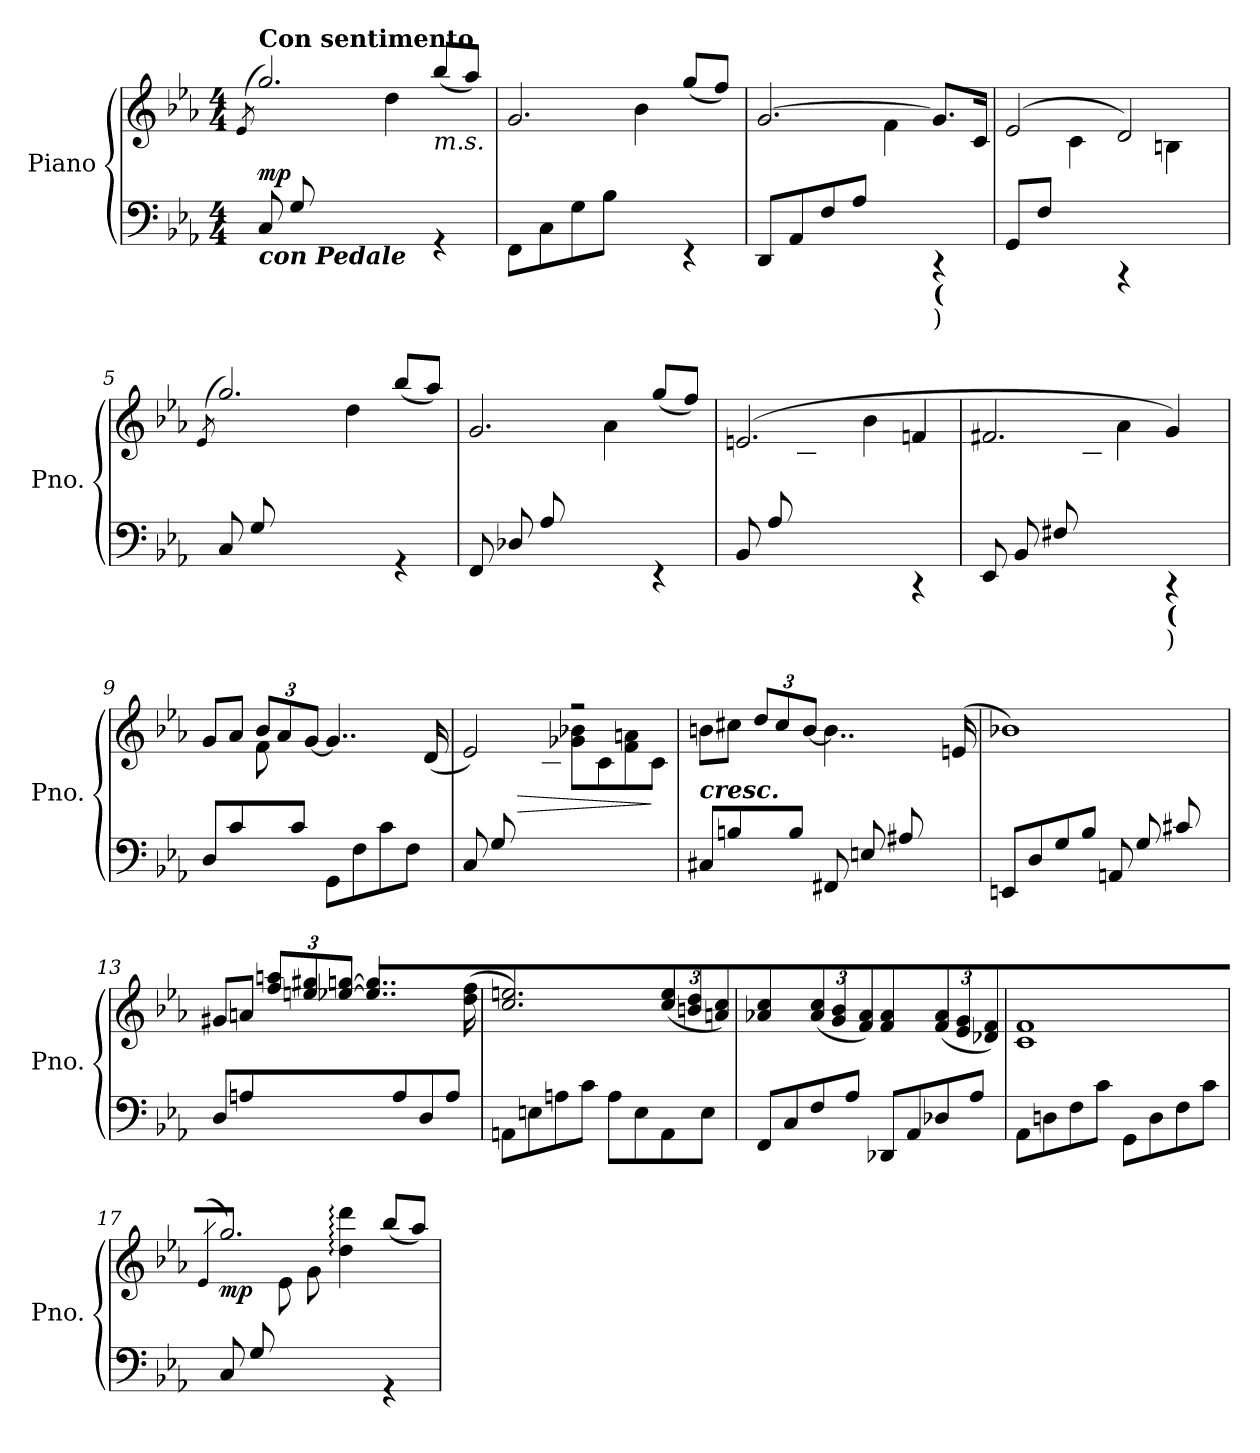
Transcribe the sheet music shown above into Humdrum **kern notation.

**kern	**kern	**dynam
*part1	*part1	*part1
*staff2	*staff1	*staff1/2
*I"Piano	*	*
*I'Pno.	*	*
*clefF4	*clefG2	*
*k[b-e-a-]	*k[b-e-a-]	*
*M4/4	*M4/4	*
=1	=1	=1
.	(<8qe-/	.
*	*^	*
!	!LO:TX:a:B:t=Con sentimento	!	!
!LO:TX:b:Bi:t=con Pedale	!	!	!
!	!	!	!LO:DY:b
8C/L	2.gg/)	4ryy	mp
8G/	.	.	.
2ryy	.	8e-\	.
.	.	8g\J	.
.	.	4dd\	.
!	!LO:TX:b:i:t=m.s.	!	!
4rGG	(>8bb-/L	4ryy	.
.	8aa-/J)	.	.
=2	=2	=2	=2
8FF\L	2.g/	2ryy	.
8C\	.	.	.
8G\	.	.	.
8B-\J	.	.	.
4ryy	.	4b-\	.
4rEE	(>8gg/L	4ryy	.
.	8ff/J)	.	.
=3	=3	=3	=3
8DD/L	[2.g/	2ryy	.
8AA-/	.	.	.
8F/	.	.	.
8A-/J	.	.	.
4ryy	.	4f\	.
!LO:TX:b:B:t=(	!	!	!
!LO:TX:b:t=)	!	!	!
4rCC	8.g/L]	4ryy	.
.	16c/Jk	.	.
=4	=4	=4	=4
*^	*	*	*
8GG/L	2..ryy	(>2e-/	4ryy	.
8F/J	.	.	.	.
4ryy	.	.	4c\	.
4rAAA	.	2d/)	4ryy	.
4ryy	.	.	(<4Bn\	.
.	8rGGyy)	.	.	.
*v	*v	*	*	*
=5	=5	=5	=5
.	(<8qe-/	.	.
8C/L	2.gg/)	4ryy	.
8G/	.	.	.
2ryy	.	8e-\	.
.	.	8g\J	.
.	.	4dd\	.
4rGG	(>8bb-/L	4ryy	.
.	8aa-/J)	.	.
=6	=6	=6	=6
8FF/L	2.g/	4.ryy	.
8D-X/	.	.	.
8A-/	.	.	.
4.ryy	.	8d-X\J	.
.	.	4a-\	.
4rEE	(>8gg/L	4ryy	.
.	8ff/J)	.	.
=7	=7	=7	=7
8BB-/L	(<2.en/	4ryy	.
8A-/	.	.	.
2ryy	.	8c\	.
.	.	8f#X\J	.
.	.	4b-\	.
4rCC	4f/	4ryy	.
=8	=8	=8	=8
*^	*	*	*
8EE-/L	2..ryy	2.f#X/	4.ryy	.
8BB-/	.	.	.	.
8F#X/	.	.	.	.
4.ryy	.	.	8B-\J	.
.	.	.	(<4a-\	.
!LO:TX:b:B:t=(	!	!	!	!
!LO:TX:b:t=)	!	!	!	!
4rCC)	.	4g/)	4ryy	.
.	8rGGyy	.	.	.
*v	*v	*	*	*
=9	=9	=9	=9
8D/L	8g/L	4ryy	.
8c/	8a-/J	.	.
*	*Xbrackettup	*	*
8ryy	12b-/L	8f\	.
.	12a-/	.	.
8c/J	.	2ryy	.
.	[12g/J	.	.
8GG\L	4..g/]	.	.
8F\	.	.	.
8c\	.	.	.
8F\J	.	8ryy	.
.	(<16d/	.	.
=10	=10	=10	=10
8C/L	2e-/)	4ryy	.
8G/	.	.	.
!	!	!	!LO:HP:b
2.ryy	.	8g\ 8bn\	>
.	.	8c\J	.
.	2rff	8g-X\ 8b-X\L	.
.	.	8c\	.
.	.	8f\ 8an\	.
.	.	8c\J	]
=11	=11	=11	=11
!	!LO:TX:b:Bi:t=cresc.	!	!
8C#X/L	8bn\L	4ryy	.
8Bn</	8cc#X\J	.	.
8ryy	12dd/L	8e#X\	.
.	12cc#/	.	.
8B/J	.	2ryy	.
.	[12b/J	.	.
8FF#X/L	4..b\]	.	.
8En</	.	.	.
8A#X/	.	.	.
8ryy	.	8en\J	.
.	(>16en/	.	.
=12	=12	=12	=12
8EEn/L	1b-X)	2..ryy	.
8D</	.	.	.
8G/	.	.	.
8B-/J	.	.	.
8AAn/L	.	.	.
8G</	.	.	.
8c#X/	.	.	.
8ryy	.	8en\J	.
=13	=13	=13	=13
8D</L	8g#X/L	4ryy	.
8An</	8an/J	.	.
4.ryy	12ff/ 12aan/L	8d<\	.
.	12een/ 12gg#X/	.	.
.	.	8f<\J	.
.	[12ee-X/ [12ggn/J	.	.
.	4..ee-/] 4..gg/]	8d<\L	.
8A/	.	4.ryy	.
8D/	.	.	.
8A/J	.	.	.
.	(>16dd\ 16ff\	.	.
*	*v	*v	*
=14	=14	=14
8AAn<\L	2.cc\ 2.een\)	.
8En<\	.	.
8An<\	.	.
8c<\J	.	.
8A<\L	.	.
8E\	.	.
8AA\	(>12cc\ 12ee\L	.
.	12bn\ 12dd\	.
8E\J	.	.
.	12an\ 12cc\J)	.
=15	=15	=15
8FF/L	4a-X\ 4cc\	.
8C/	.	.
8F/	(<12a-/ 12cc/L	.
.	12g/ 12b-/	.
8A-/J	.	.
.	12f/ 12a-/J)	.
8DD-X/L	4f/ 4a-/	.
8AA-/	.	.
8D-X/	(<12f/ 12a-/L	.
.	12e-/ 12g/	.
8A-/J	.	.
.	12d-X/ 12f/J)	.
=16	=16	=16
8AA-\L	1c 1f	.
8Dn\	.	.
8F\	.	.
8c\J	.	.
8GG\L	.	.
8D\	.	.
8F\	.	.
8c\J	.	.
=17	=17	=17
.	(<8qe-/	.
*	*^	*
!	!	!	!LO:DY:b
8C/L	2.gg/)	4ryy	mp
8G/	.	.	.
2ryy	.	8e-\	.
.	.	8g\J	.
.	.	(<4dd\: 4ddd\:	.
4rGG)	(>8bb-/L	4ryy	.
.	8aa-/J)	.	.
*	*v	*v	*
=	=	=
*-	*-	*-
